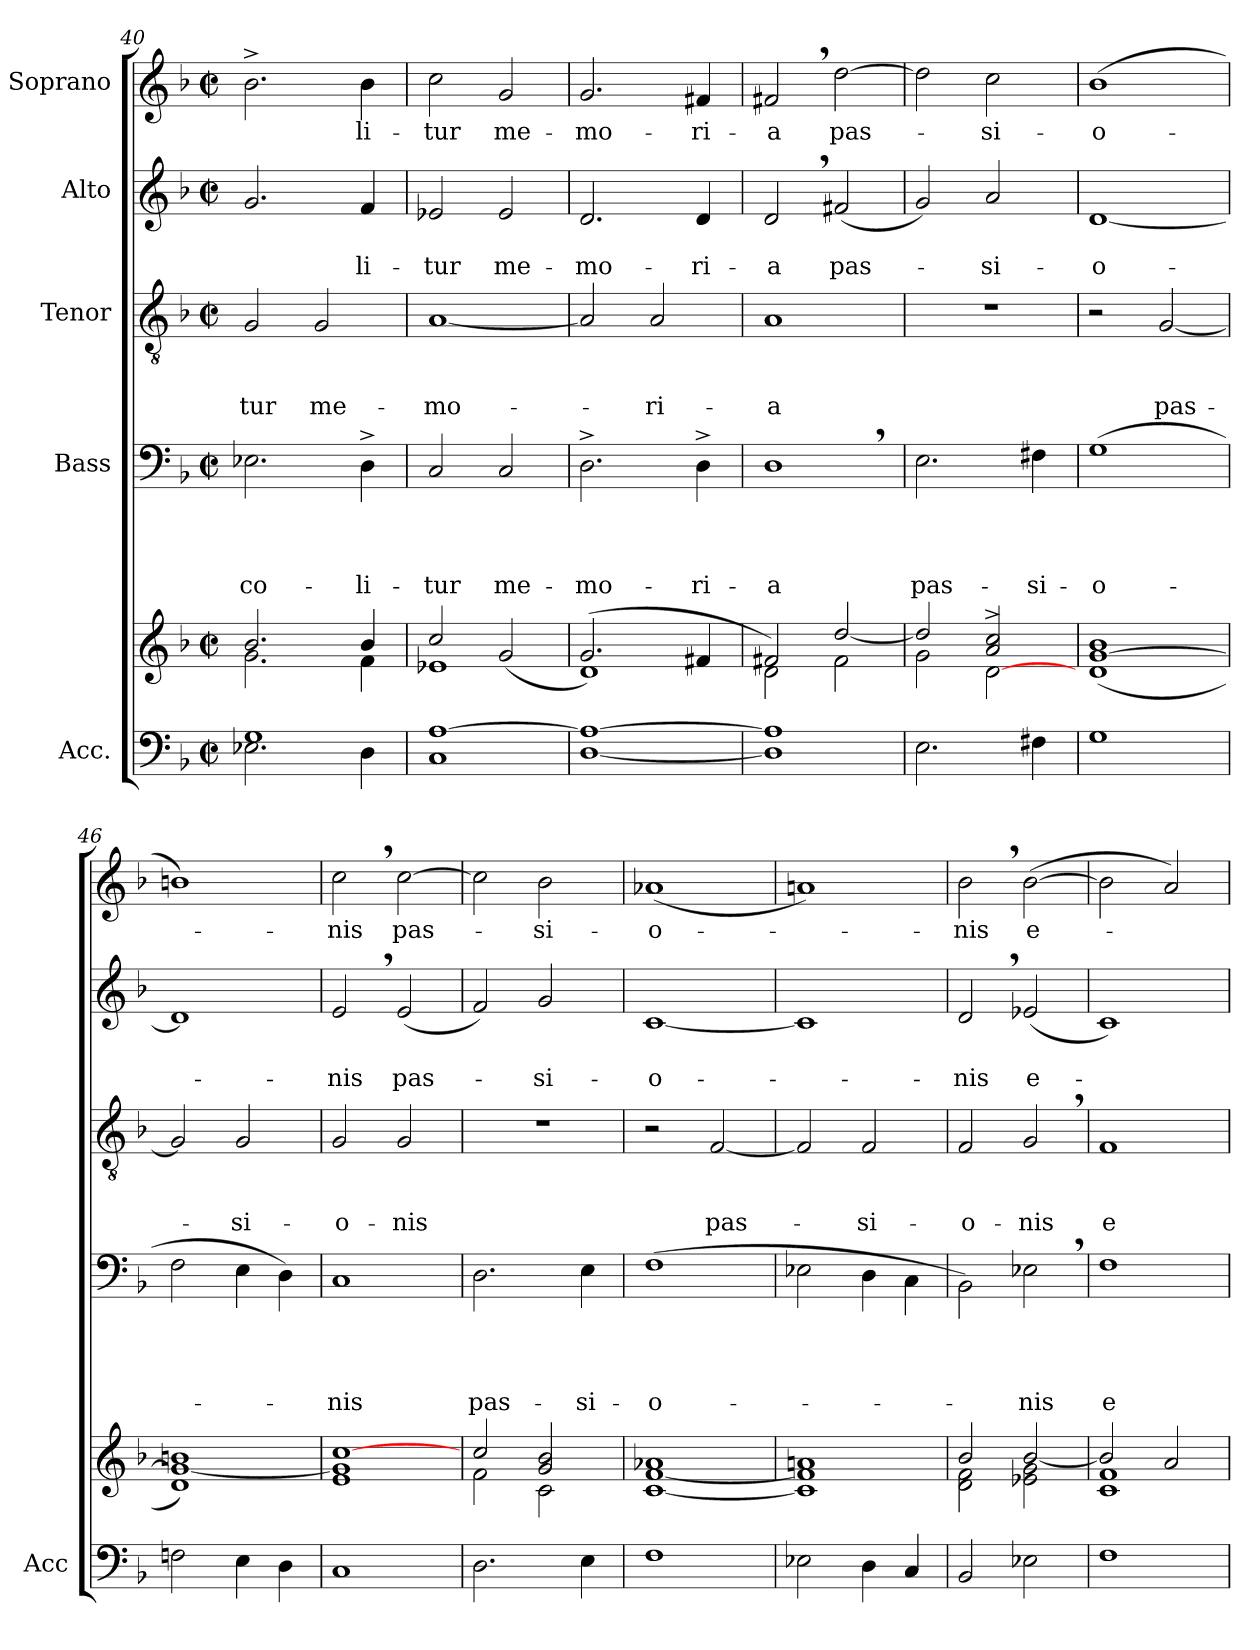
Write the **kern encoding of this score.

**kern	**kern	**kern	**text	**text	**text	**text	**kern	**text	**text	**text	**kern	**text	**text	**kern	**text
*part5	*part5	*part4	*part4	*part4	*part4	*part4	*part3	*part3	*part3	*part3	*part2	*part2	*part2	*part1	*part1
*staff6	*staff5	*staff4	*staff4	*staff4	*staff4	*staff4	*staff3	*staff3	*staff3	*staff3	*staff2	*staff2	*staff2	*staff1	*staff1
*I"Acc.	*	*I"Bass	*	*	*	*	*I"Tenor	*	*	*	*I"Alto	*	*	*I"Soprano	*
*I'Acc	*	*	*	*	*	*	*	*	*	*	*	*	*	*	*
*clefF4	*clefG2	*clefF4	*	*	*	*	*clefGv2	*	*	*	*clefG2	*	*	*clefG2	*
*k[b-]	*k[b-]	*k[b-]	*	*	*	*	*k[b-]	*	*	*	*k[b-]	*	*	*k[b-]	*
*F:	*F:	*F:	*	*	*	*	*F:	*	*	*	*F:	*	*	*F:	*
*M2/2	*M2/2	*M2/2	*	*	*	*	*M2/2	*	*	*	*M2/2	*	*	*M2/2	*
*met(c|)	*met(c|)	*met(c|)	*	*	*	*	*met(c|)	*	*	*	*met(c|)	*	*	*met(c|)	*
=40	=40	=40	=40	=40	=40	=40	=40	=40	=40	=40	=40	=40	=40	=40	=40
*^	*^	*	*	*	*	*	*	*	*	*	*	*	*	*	*
!	!	!	!	!	!	!	!	!LO:LY:b	!	!	!	!LO:LY:b	!	!	!	!	!
1G	2.E-X\	2.g\	2.b-/	2.E-X\	.	.	.	-co-	2G/	.	.	-tur	2.g/	.	.	2.b-^>\	.
!	!	!	!	!	!	!	!	!	!	!	!	!LO:LY:b	!	!	!	!	!
.	.	.	.	.	.	.	.	.	2G/	.	.	me-	.	.	.	.	.
!	!	!	!	!	!	!	!	!LO:LY:b	!	!	!	!	!	!	!LO:LY:b	!	!LO:LY:b
.	4D\	4b-/	4f\	4D^>\	.	.	.	-li-	.	.	.	.	4f/	.	-li-	4b-\	-li-
=41	=41	=41	=41	=41	=41	=41	=41	=41	=41	=41	=41	=41	=41	=41	=41	=41	=41
!	!	!	!	!	!	!	!	!LO:LY:b	!	!	!	!LO:LY:b	!	!	!LO:LY:b	!	!LO:LY:b
*v	*v	*	*	*	*	*	*	*	*	*	*	*	*	*	*	*	*
1C [>1A	1e-X	2cc/	2C/	.	.	.	-tur	[<1A	.	.	-mo-	2e-X/	.	-tur	2cc\	-tur
!	!	!	!	!	!	!	!LO:LY:b	!	!	!	!	!	!	!LO:LY:b	!	!LO:LY:b
.	.	(2g/	2C/	.	.	.	me-	.	.	.	.	2e-/	.	me-	2g/	me-
=42	=42	=42	=42	=42	=42	=42	=42	=42	=42	=42	=42	=42	=42	=42	=42	=42
!	!	!	!	!	!	!	!LO:LY:b	!	!	!	!	!	!	!LO:LY:b	!	!LO:LY:b
[<1D 1A_	(<1d	2.g/)	2.D^>\	.	.	.	-mo-	2A/]	.	.	.	2.d/	.	-mo-	2.g/	-mo-
!	!	!	!	!	!	!	!	!	!	!	!LO:LY:b	!	!	!	!	!
.	.	.	.	.	.	.	.	2A/	.	.	-ri-	.	.	.	.	.
!	!	!	!	!	!	!	!LO:LY:b	!	!	!	!	!	!	!LO:LY:b	!	!LO:LY:b
.	.	4f#X/	4D^>\	.	.	.	-ri-	.	.	.	.	4d/	.	-ri-	4f#X/	-ri-
=43	=43	=43	=43	=43	=43	=43	=43	=43	=43	=43	=43	=43	=43	=43	=43	=43
!	!	!	!	!	!	!	!LO:LY:b	!	!	!	!LO:LY:b	!	!	!LO:LY:b	!	!LO:LY:b
1D] 1A]	2d\	2f#X/)	1D,>	.	.	.	-a	1A	.	.	-a	2d,>/	.	-a	2f#X,>/	-a
!	!	!	!	!	!	!	!	!	!	!	!	!	!	!LO:LY:b	!	!LO:LY:b
.	2f#\	[>2dd/	.	.	.	.	.	.	.	.	.	(<2f#X/	.	pas-	[>2dd\	pas-
=44	=44	=44	=44	=44	=44	=44	=44	=44	=44	=44	=44	=44	=44	=44	=44	=44
!	!	!	!	!	!	!	!LO:LY:b	!	!	!	!	!	!	!	!	!
2.E\	2g\	2dd/]	2.E\	.	.	.	pas-	1r	.	.	.	2g/)	.	.	2dd\]	.
!	!	!	!	!	!	!	!	!	!	!	!	!	!	!LO:LY:b	!	!LO:LY:b
.	[<2d^<\	2a/ 2cc/	.	.	.	.	.	.	.	.	.	2a/	.	-si-	2cc\	-si-
!	!	!	!	!	!	!	!LO:LY:b	!	!	!	!	!	!	!	!	!
4F#X\	.	.	4F#X\	.	.	.	-si-	.	.	.	.	.	.	.	.	.
=45	=45	=45	=45	=45	=45	=45	=45	=45	=45	=45	=45	=45	=45	=45	=45	=45
!	!	!	!	!	!	!	!LO:LY:b:rj	!	!	!	!	!	!	!LO:LY:b:rj	!	!LO:LY:b:rj
1G	[>1g	(<1d 1b-	(>1G	.	.	.	-o-	2r	.	.	.	[<1d	.	-o-	(>1b-	-o-
!	!	!	!	!	!	!	!	!	!	!	!LO:LY:b	!	!	!	!	!
.	.	.	.	.	.	.	.	[<2G/	.	.	pas-	.	.	.	.	.
*	*v	*v	*	*	*	*	*	*	*	*	*	*	*	*	*	*
=46	=46	=46	=46	=46	=46	=46	=46	=46	=46	=46	=46	=46	=46	=46	=46
2Fni\	1d 1g_ 1bn)	2F\	.	.	.	.	2G/]	.	.	.	1d]	.	.	1bn)	.
!	!	!	!	!	!	!	!	!	!	!LO:LY:b	!	!	!	!	!
4E\	.	4E\	.	.	.	.	2G/	.	.	-si-	.	.	.	.	.
4D\	.	4D\)	.	.	.	.	.	.	.	.	.	.	.	.	.
=47	=47	=47	=47	=47	=47	=47	=47	=47	=47	=47	=47	=47	=47	=47	=47
!	!	!	!	!	!	!LO:LY:b	!	!	!	!LO:LY:b	!	!	!LO:LY:b	!	!LO:LY:b
1C	1e 1g] [>1cc	1C	.	.	.	-nis	2G/	.	.	-o-	2e,>/	.	-nis	2cc,>\	-nis
!	!	!	!	!	!	!	!	!	!	!LO:LY:b	!	!	!LO:LY:b	!	!LO:LY:b
.	.	.	.	.	.	.	2G/	.	.	-nis	(<2e/	.	pas-	[>2cc\	pas-
=48	=48	=48	=48	=48	=48	=48	=48	=48	=48	=48	=48	=48	=48	=48	=48
*	*^	*	*	*	*	*	*	*	*	*	*	*	*	*	*
!	!	!	!	!	!	!	!LO:LY:b	!	!	!	!	!	!	!	!	!
2.D\	2f\	2cc/	2.D\	.	.	.	pas-	1r	.	.	.	2f/)	.	.	2cc\]	.
!	!	!	!	!	!	!	!	!	!	!	!	!	!	!LO:LY:b	!	!LO:LY:b
.	2c\	2g/ 2b-/	.	.	.	.	.	.	.	.	.	2g/	.	-si-	2b-\	-si-
!	!	!	!	!	!	!	!LO:LY:b	!	!	!	!	!	!	!	!	!
4E\	.	.	4E\	.	.	.	-si-	.	.	.	.	.	.	.	.	.
*	*v	*v	*	*	*	*	*	*	*	*	*	*	*	*	*	*
!!LO:PB:g=z
=49	=49	=49	=49	=49	=49	=49	=49	=49	=49	=49	=49	=49	=49	=49	=49
!	!	!	!	!	!	!LO:LY:b:rj	!	!	!	!	!	!	!LO:LY:b:rj	!	!LO:LY:b:rj
1F	[<1c [>1f 1a-X	(<1F	.	.	.	-o-	2r	.	.	.	[<1c	.	-o-	(<1a-X	-o-
!	!	!	!	!	!	!	!	!	!	!LO:LY:b	!	!	!	!	!
.	.	.	.	.	.	.	[<2F/	.	.	pas-	.	.	.	.	.
=50	=50	=50	=50	=50	=50	=50	=50	=50	=50	=50	=50	=50	=50	=50	=50
2E-X\	1c] 1f] 1an	2E-X\	.	.	.	.	2F/]	.	.	.	1c]	.	.	1an)	.
!	!	!	!	!	!	!	!	!	!	!LO:LY:b	!	!	!	!	!
4D\	.	4D\	.	.	.	.	2F/	.	.	-si-	.	.	.	.	.
4C/	.	4C\	.	.	.	.	.	.	.	.	.	.	.	.	.
=51	=51	=51	=51	=51	=51	=51	=51	=51	=51	=51	=51	=51	=51	=51	=51
*	*^	*	*	*	*	*	*	*	*	*	*	*	*	*	*
!	!	!	!	!	!	!	!	!	!	!	!LO:LY:b	!	!	!LO:LY:b	!	!LO:LY:b
2BB-/	2d\ 2f\	2b-/	2BB-\)	.	.	.	.	2F/	.	.	-o-	2d,>/	.	-nis	2b-,>\	-nis
!	!	!	!	!	!	!	!LO:LY:b	!	!	!	!LO:LY:b	!	!	!LO:LY:b	!	!LO:LY:b
2E-X\	2e-X\ 2g\	[>2b-/	2E-X,>\	.	.	.	-nis	2G,>/	.	.	-nis	(<2e-X/	.	e-	(>[>2b-\	e-
=52	=52	=52	=52	=52	=52	=52	=52	=52	=52	=52	=52	=52	=52	=52	=52	=52
!	!	!	!	!	!	!	!LO:LY:b:rj	!	!	!	!LO:LY:b:rj	!	!	!	!	!
1F	1c 1f	2b-/]	1F	.	.	.	e-	1F	.	.	e-	1c)	.	.	2b-\]	.
.	.	2a/	.	.	.	.	.	.	.	.	.	.	.	.	2a/)	.
*	*v	*v	*	*	*	*	*	*	*	*	*	*	*	*	*	*
=	=	=	=	=	=	=	=	=	=	=	=	=	=	=	=
*-	*-	*-	*-	*-	*-	*-	*-	*-	*-	*-	*-	*-	*-	*-	*-
